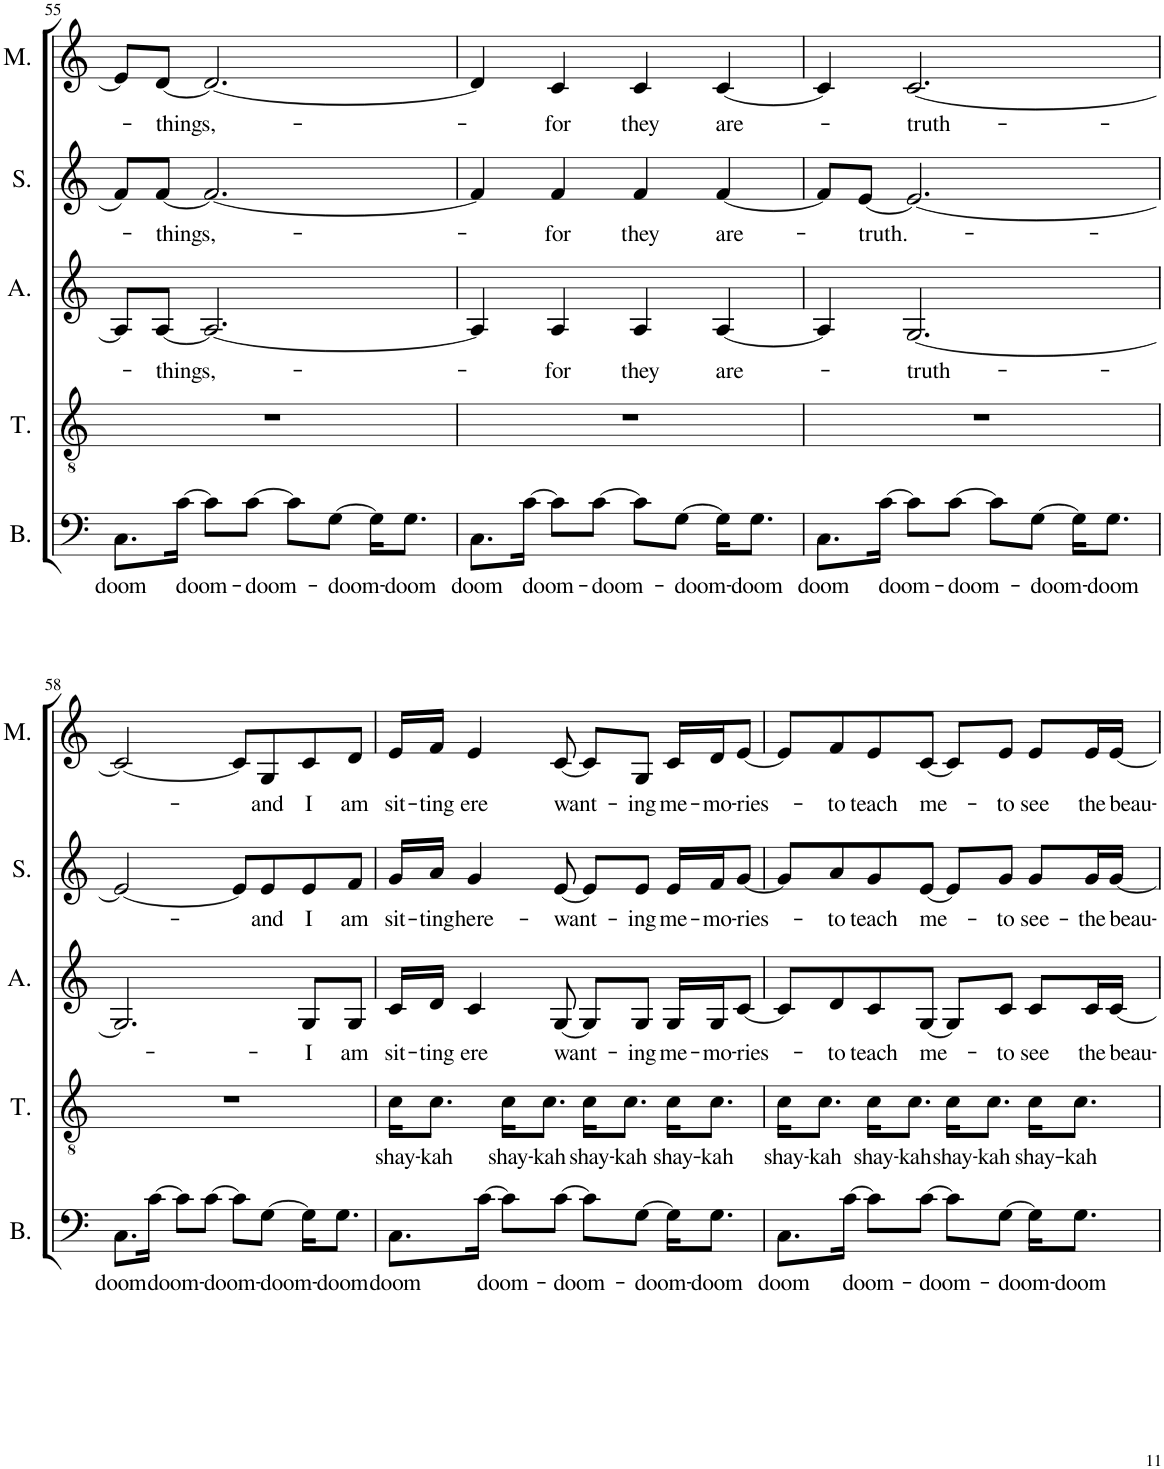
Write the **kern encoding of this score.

**kern	**text	**kern	**text	**kern	**text	**kern	**text	**kern	**text
*part5	*part5	*part4	*part4	*part3	*part3	*part2	*part2	*part1	*part1
*staff5	*staff5	*staff4	*staff4	*staff3	*staff3	*staff2	*staff2	*staff1	*staff1
*I"Bass	*	*I"Tenor	*	*I"Alto	*	*I"Soprano	*	*I"Melody	*
*I'B.	*	*I'T.	*	*I'A.	*	*I'S.	*	*I'M.	*
!!LO:PB:g=z
*clefF4	*	*clefGv2	*	*clefG2	*	*clefG2	*	*clefG2	*
*k[]	*	*k[]	*	*k[]	*	*k[]	*	*k[]	*
*M4/4	*	*M4/4	*	*M4/4	*	*M4/4	*	*M4/4	*
=55	=55	=55	=55	=55	=55	=55	=55	=55	=55
!	!LO:LY:b	!	!	!	!	!	!	!	!
8.C\L	doom	1r	.	8A/L]	.	8f/L	.	8e/L]	.
!	!	!	!	!	!LO:LY:b	!	!LO:LY:b	!	!LO:LY:b
.	.	.	.	[8A/J	-things,-	[8f/J	-things,-	[8d/J	-things,-
!	!LO:LY:b	!	!	!	!	!	!	!	!
[16c\Jk	doom-	.	.	.	.	.	.	.	.
8c\L]	.	.	.	2.A/_	.	2.f/_	.	2.d/_	.
!	!LO:LY:b	!	!	!	!	!	!	!	!
[8c\J	-doom-	.	.	.	.	.	.	.	.
8c\L]	.	.	.	.	.	.	.	.	.
!	!LO:LY:b	!	!	!	!	!	!	!	!
[8G\J	-doom-	.	.	.	.	.	.	.	.
16G\KL]	.	.	.	.	.	.	.	.	.
!	!LO:LY:b	!	!	!	!	!	!	!	!
8.G\J	-doom	.	.	.	.	.	.	.	.
=56	=56	=56	=56	=56	=56	=56	=56	=56	=56
!	!LO:LY:b	!	!	!	!	!	!	!	!
8.C\L	doom	1r	.	4A/]	.	4f/]	.	4d/]	.
!	!LO:LY:b	!	!	!	!	!	!	!	!
[16c\Jk	doom-	.	.	.	.	.	.	.	.
!	!	!	!	!	!LO:LY:b	!	!LO:LY:b	!	!LO:LY:b
8c\L]	.	.	.	4A/	-for	4f/	-for	4c/	-for
!	!LO:LY:b	!	!	!	!	!	!	!	!
[8c\J	-doom-	.	.	.	.	.	.	.	.
!	!	!	!	!	!LO:LY:b	!	!LO:LY:b	!	!LO:LY:b
8c\L]	.	.	.	4A/	they	4f/	they	4c/	they
!	!LO:LY:b	!	!	!	!	!	!	!	!
[8G\J	-doom-	.	.	.	.	.	.	.	.
!	!	!	!	!	!LO:LY:b	!	!LO:LY:b	!	!LO:LY:b
16G\KL]	.	.	.	[4A/	are-	[4f/	are-	[4c/	are-
!	!LO:LY:b	!	!	!	!	!	!	!	!
8.G\J	-doom	.	.	.	.	.	.	.	.
=57	=57	=57	=57	=57	=57	=57	=57	=57	=57
!	!LO:LY:b	!	!	!	!	!	!	!	!
8.C\L	doom	1r	.	4A/]	.	8f/L]	.	4c/]	.
!	!	!	!	!	!	!	!LO:LY:b	!	!
.	.	.	.	.	.	[8e/J	-truth.-	.	.
!	!LO:LY:b	!	!	!	!	!	!	!	!
[16c\Jk	doom-	.	.	.	.	.	.	.	.
!	!	!	!	!	!LO:LY:b	!	!	!	!LO:LY:b
8c\L]	.	.	.	[2.G/	-truth-	2.e/_	.	[2.c/	-truth-
!	!LO:LY:b	!	!	!	!	!	!	!	!
[8c\J	-doom-	.	.	.	.	.	.	.	.
8c\L]	.	.	.	.	.	.	.	.	.
!	!LO:LY:b	!	!	!	!	!	!	!	!
[8G\J	-doom-	.	.	.	.	.	.	.	.
16G\KL]	.	.	.	.	.	.	.	.	.
!	!LO:LY:b	!	!	!	!	!	!	!	!
8.G\J	-doom	.	.	.	.	.	.	.	.
!!LO:LB:g=z
=58	=58	=58	=58	=58	=58	=58	=58	=58	=58
!	!LO:LY:b	!	!	!	!	!	!	!	!
8.C\L	doom	1r	.	2.G/]	.	2e/_	.	2c/_	.
!	!LO:LY:b	!	!	!	!	!	!	!	!
[16c\Jk	doom-	.	.	.	.	.	.	.	.
8c\L]	.	.	.	.	.	.	.	.	.
!	!LO:LY:b	!	!	!	!	!	!	!	!
[8c\J	-doom-	.	.	.	.	.	.	.	.
8c\L]	.	.	.	.	.	8e/L]	.	8c/L]	.
!	!LO:LY:b	!	!	!	!	!	!LO:LY:b	!	!LO:LY:b
[8G\J	-doom-	.	.	.	.	8e/	-and	8G/	-and
!	!	!	!	!	!LO:LY:b	!	!LO:LY:b	!	!LO:LY:b
16G\KL]	.	.	.	8G/L	I	8e/	I	8c/	I
!	!LO:LY:b	!	!	!	!	!	!	!	!
8.G\J	-doom	.	.	.	.	.	.	.	.
!	!	!	!	!	!LO:LY:b	!	!LO:LY:b	!	!LO:LY:b
.	.	.	.	8G/J	am	8f/J	am	8d/J	am
=59	=59	=59	=59	=59	=59	=59	=59	=59	=59
!	!LO:LY:b	!	!LO:LY:b	!	!LO:LY:b	!	!LO:LY:b	!	!LO:LY:b
8.C\L	doom	16c\KL	shay-	16c/LL	sit-	16g/LL	sit-	16e/LL	sit-
!	!	!	!LO:LY:b	!	!LO:LY:b	!	!LO:LY:b	!	!LO:LY:b
.	.	8.c\J	-kah	16d/JJ	-ting	16a/JJ	-ting	16f/JJ	-ting
!	!	!	!	!	!LO:LY:b	!	!LO:LY:b	!	!LO:LY:b
.	.	.	.	4c/	ere	4g/	here-	4e/	ere
!	!LO:LY:b	!	!	!	!	!	!	!	!
[16c\Jk	doom-	.	.	.	.	.	.	.	.
!	!	!	!LO:LY:b	!	!	!	!	!	!
8c\L]	.	16c\KL	shay-	.	.	.	.	.	.
!	!	!	!LO:LY:b	!	!	!	!	!	!
.	.	8.c\J	-kah	.	.	.	.	.	.
!	!LO:LY:b	!	!	!	!LO:LY:b	!	!LO:LY:b	!	!LO:LY:b
[8c\J	-doom-	.	.	[8G/	want-	[8e/	-want-	[8c/	want-
!	!	!	!LO:LY:b	!	!	!	!	!	!
8c\L]	.	16c\KL	shay-	8G/L]	.	8e/L]	.	8c/L]	.
!	!	!	!LO:LY:b	!	!	!	!	!	!
.	.	8.c\J	-kah	.	.	.	.	.	.
!	!LO:LY:b	!	!	!	!LO:LY:b	!	!LO:LY:b	!	!LO:LY:b
[8G\J	-doom-	.	.	8G/J	-ing	8e/J	-ing	8G/J	-ing
!	!	!	!LO:LY:b	!	!LO:LY:b	!	!LO:LY:b	!	!LO:LY:b
16G\KL]	.	16c\KL	shay-	16G/LL	me-	16e/LL	me-	16c/LL	me-
!	!LO:LY:b	!	!LO:LY:b	!	!LO:LY:b	!	!LO:LY:b	!	!LO:LY:b
8.G\J	-doom	8.c\J	-kah	16G/J	-mo-	16f/J	-mo-	16d/J	-mo-
!	!	!	!	!	!LO:LY:b	!	!LO:LY:b	!	!LO:LY:b
.	.	.	.	[8c/J	-ries-	[8g/J	-ries-	[8e/J	-ries-
=60	=60	=60	=60	=60	=60	=60	=60	=60	=60
!	!LO:LY:b	!	!LO:LY:b	!	!	!	!	!	!
8.C\L	doom	16c\KL	shay-	8c/L]	.	8g/L]	.	8e/L]	.
!	!	!	!LO:LY:b	!	!	!	!	!	!
.	.	8.c\J	-kah	.	.	.	.	.	.
!	!	!	!	!	!LO:LY:b	!	!LO:LY:b	!	!LO:LY:b
.	.	.	.	8d/	-to	8a/	-to	8f/	-to
!	!LO:LY:b	!	!	!	!	!	!	!	!
[16c\Jk	doom-	.	.	.	.	.	.	.	.
!	!	!	!LO:LY:b	!	!LO:LY:b	!	!LO:LY:b	!	!LO:LY:b
8c\L]	.	16c\KL	shay-	8c/	teach	8g/	teach	8e/	teach
!	!	!	!LO:LY:b	!	!	!	!	!	!
.	.	8.c\J	-kah	.	.	.	.	.	.
!	!LO:LY:b	!	!	!	!LO:LY:b	!	!LO:LY:b	!	!LO:LY:b
[8c\J	-doom-	.	.	[8G/J	me-	[8e/J	me-	[8c/J	me-
!	!	!	!LO:LY:b	!	!	!	!	!	!
8c\L]	.	16c\KL	shay-	8G/L]	.	8e/L]	.	8c/L]	.
!	!	!	!LO:LY:b	!	!	!	!	!	!
.	.	8.c\J	-kah	.	.	.	.	.	.
!	!LO:LY:b	!	!	!	!LO:LY:b	!	!LO:LY:b	!	!LO:LY:b
[8G\J	-doom-	.	.	8c/J	-to	8g/J	-to	8e/J	-to
!	!	!	!LO:LY:b	!	!LO:LY:b	!	!LO:LY:b	!	!LO:LY:b
16G\KL]	.	16c\KL	shay-	8c/L	see	8g/L	see-	8e/L	see
!	!LO:LY:b	!	!LO:LY:b	!	!	!	!	!	!
8.G\J	-doom	8.c\J	-kah	.	.	.	.	.	.
!	!	!	!	!	!LO:LY:b	!	!LO:LY:b	!	!LO:LY:b
.	.	.	.	16c/L	the	16g/L	-the	16e/L	the
!	!	!	!	!	!LO:LY:b	!	!LO:LY:b	!	!LO:LY:b
.	.	.	.	[16c/JJ	beau-	[16g/JJ	beau-	[16e/JJ	beau-
=	=	=	=	=	=	=	=	=	=
*-	*-	*-	*-	*-	*-	*-	*-	*-	*-
